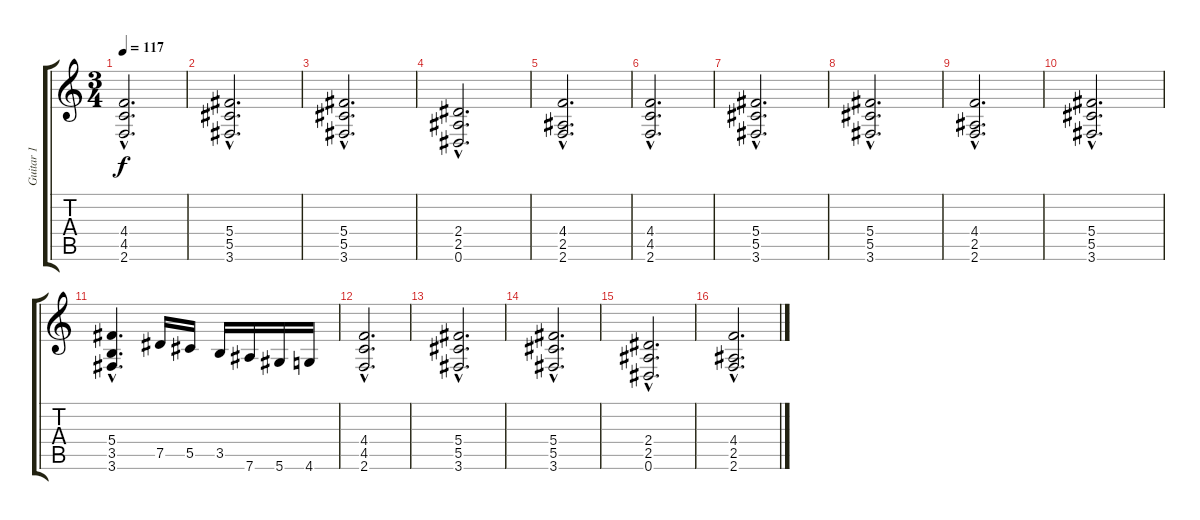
\track ("Guitar 1" "Guitar 1") {instrument distortionguitar}
\staff {score tabs}
\tuning (Eb4 Bb3 Gb3 Db3 Ab2 Eb2) {hide}
\ts (3 4)
\tempo 117
\clef g2
\ks c
(4.4{hac} 4.5{hac} 2.6{hac}).2{d dy f} |
(5.4{hac} 5.5{hac} 3.6{hac}).2{d} |
(5.4{hac} 5.5{hac} 3.6{hac}).2{d} |
(2.4{hac} 2.5{hac} 0.6{hac}).2{d} |
(4.4{hac} 2.5{hac} 2.6{hac}).2{d} |
(4.4{hac} 4.5{hac} 2.6{hac}).2{d} |
(5.4{hac} 5.5{hac} 3.6{hac}).2{d} |
(5.4{hac} 5.5{hac} 3.6{hac}).2{d} |
(4.4{hac} 2.5{hac} 2.6{hac}).2{d} |
(5.4{hac} 5.5{hac} 3.6{hac}).2{d} |
(5.4{hac} 3.5{hac} 3.6{hac}).4{d} 7.5.16 5.5.16 3.5.16 7.6.16 5.6.16 4.6.16 |
(4.4{hac} 4.5{hac} 2.6{hac}).2{d} |
(5.4{hac} 5.5{hac} 3.6{hac}).2{d} |
(5.4{hac} 5.5{hac} 3.6{hac}).2{d} |
(2.4{hac} 2.5{hac} 0.6{hac}).2{d} |
(4.4{hac} 2.5{hac} 2.6{hac}).2{d}
